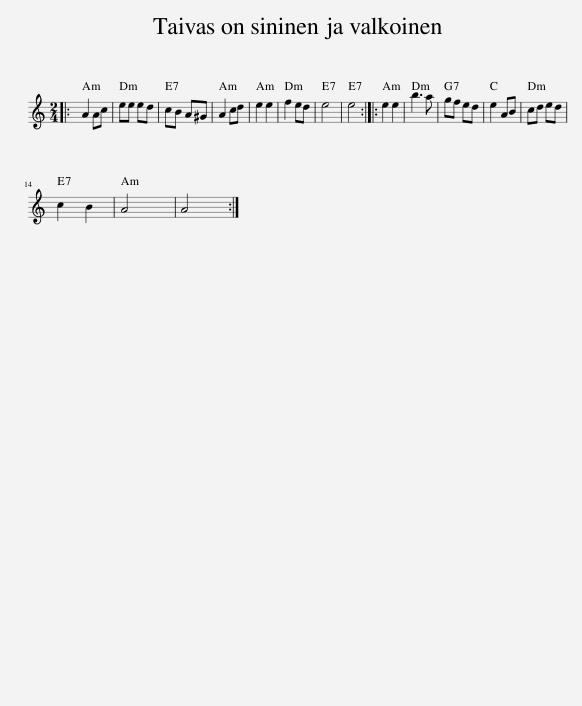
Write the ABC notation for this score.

X:1
L:1/8
M:2/4
I:linebreak $
K:C
V:1 treble
V:1
|: A2 Ac | ee ed | cB A^G | A2 cd | e2 e2 | %5
 f2 ed | e4 | e4 :: e2 e2 | b3 a | %10
 gf ed | e2 AB | cd ed |$ c2 B2 | A4 | %15
 A4 :| %16
